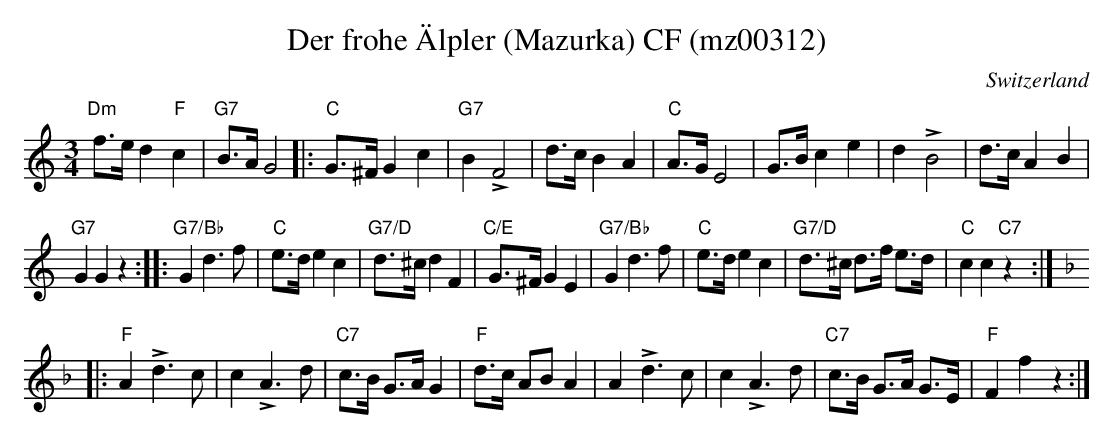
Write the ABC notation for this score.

X:1
T: Der frohe \"Alpler (Mazurka) CF (mz00312)
M:3/4
L:1/8
O:Switzerland
K:C transpose=3 %%MIDI gchordon
"Dm"f>e d2"F"c2 | "G7"B>AG4 |: "C"G>^FG2c2 | "G7"B2 !>!F4 | d>cB2A2 | "C"A>GE4 | G>Bc2e2 | d2 !>!B4 | d>c A2B2 |
"G7"G2G2z2 :: "G7/Bb"G2d3f | "C"e>d e2c2 | "G7/D"d>^c d2F2 | "C/E"G>^F G2E2 | "G7/Bb"G2d3f | "C"e>d e2c2 | "G7/D"d>^c d>f e>d | "C"c2c2"C7"z2 :: [K:F]
"F"A2 !>!d3c | c2 !>!A3d | "C7"c>B G>A G2 | "F"d>c AB A2 |  A2 !>!d3c | c2!>!A3d | "C7"c>B G>A G>E | "F"F2f2z2 :|
